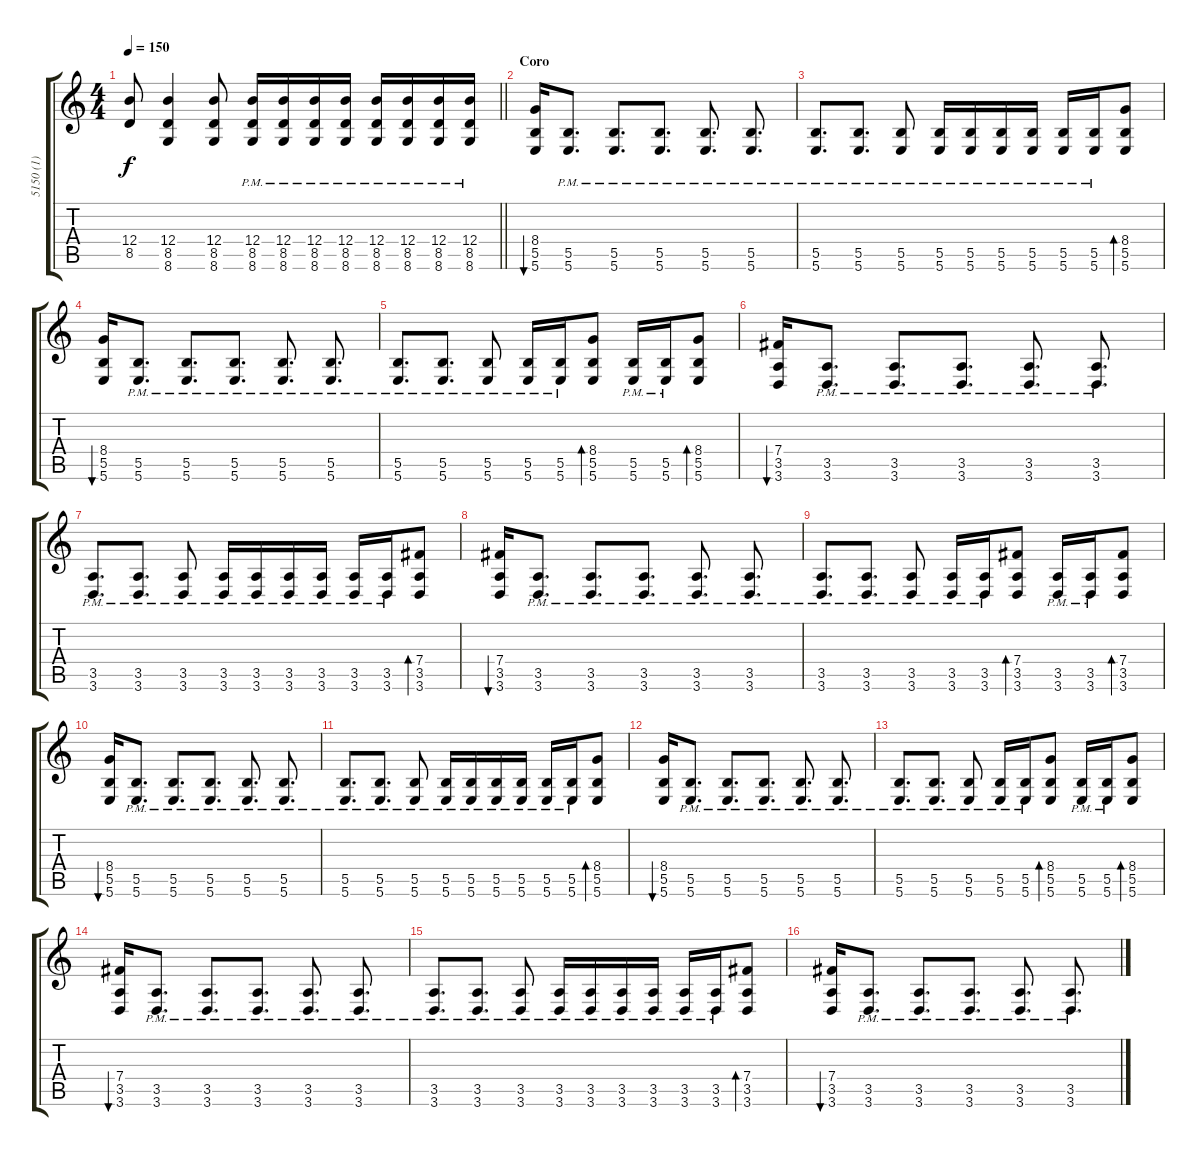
\track ("5150 (1)" "5150 (1)") {instrument electricguitarjazz}
\staff {score tabs}
\tuning (Db4 Ab3 E3 B2 Gb2 B1) {hide}
\ts (4 4)
\tempo 150
\clef g2
\barLineRight lightlight
\ks c
(12.4{t} 8.5{t}).8{dy f} (12.4 8.5 8.6).4 (12.4 8.5 8.6).8 (12.4 8.5 8.6{pm}).16 (12.4 8.5 8.6{pm}).16 (12.4 8.5 8.6{pm}).16 (12.4 8.5 8.6{pm}).16 (12.4 8.5 8.6{pm}).16 (12.4 8.5 8.6{pm}).16 (12.4 8.5 8.6{pm}).16 (12.4 8.5 8.6{pm}).16 |
\section ("" "Coro")
(8.4 5.5 5.6).16{bu 60 instrument overdrivenguitar} (5.5{pm} 5.6).8{d} (5.5{pm} 5.6).8{d} (5.5{pm} 5.6).8{d} (5.5{pm} 5.6).8{d} (5.5{pm} 5.6).8{d} |
(5.5{pm} 5.6).8{d} (5.5{pm} 5.6).8{d} (5.5{pm} 5.6).8 (5.5{pm} 5.6).16 (5.5{pm} 5.6).16 (5.5{pm} 5.6).16 (5.5{pm} 5.6).16 (5.5{pm} 5.6).16 (5.5{pm} 5.6).16 (8.4 5.5 5.6).8{bd 60} |
(8.4 5.5 5.6).16{bu 60} (5.5{pm} 5.6).8{d} (5.5{pm} 5.6).8{d} (5.5{pm} 5.6).8{d} (5.5{pm} 5.6).8{d} (5.5{pm} 5.6).8{d} |
(5.5{pm} 5.6).8{d} (5.5{pm} 5.6).8{d} (5.5{pm} 5.6).8 (5.5{pm} 5.6).16 (5.5{pm} 5.6).16 (8.4 5.5 5.6).8{bd 60} (5.5{pm} 5.6).16 (5.5{pm} 5.6).16 (8.4 5.5 5.6).8{bd 60} |
(7.4 3.5 3.6).16{bu 60} (3.5{pm} 3.6).8{d} (3.5{pm} 3.6).8{d} (3.5{pm} 3.6).8{d} (3.5{pm} 3.6).8{d} (3.5{pm} 3.6).8{d} |
(3.5{pm} 3.6).8{d} (3.5{pm} 3.6).8{d} (3.5{pm} 3.6).8 (3.5{pm} 3.6).16 (3.5{pm} 3.6).16 (3.5{pm} 3.6).16 (3.5{pm} 3.6).16 (3.5{pm} 3.6).16 (3.5{pm} 3.6).16 (7.4 3.5 3.6).8{bd 60} |
(7.4 3.5 3.6).16{bu 60} (3.5{pm} 3.6).8{d} (3.5{pm} 3.6).8{d} (3.5{pm} 3.6).8{d} (3.5{pm} 3.6).8{d} (3.5{pm} 3.6).8{d} |
(3.5{pm} 3.6).8{d} (3.5{pm} 3.6).8{d} (3.5{pm} 3.6).8 (3.5{pm} 3.6).16 (3.5{pm} 3.6).16 (7.4 3.5 3.6).8{bd 60} (3.5{pm} 3.6).16 (3.5{pm} 3.6).16 (7.4 3.5 3.6).8{bd 60} |
(8.4 5.5 5.6).16{bu 60} (5.5{pm} 5.6).8{d} (5.5{pm} 5.6).8{d} (5.5{pm} 5.6).8{d} (5.5{pm} 5.6).8{d} (5.5{pm} 5.6).8{d} |
(5.5{pm} 5.6).8{d} (5.5{pm} 5.6).8{d} (5.5{pm} 5.6).8 (5.5{pm} 5.6).16 (5.5{pm} 5.6).16 (5.5{pm} 5.6).16 (5.5{pm} 5.6).16 (5.5{pm} 5.6).16 (5.5{pm} 5.6).16 (8.4 5.5 5.6).8{bd 60} |
(8.4 5.5 5.6).16{bu 60} (5.5{pm} 5.6).8{d} (5.5{pm} 5.6).8{d} (5.5{pm} 5.6).8{d} (5.5{pm} 5.6).8{d} (5.5{pm} 5.6).8{d} |
(5.5{pm} 5.6).8{d} (5.5{pm} 5.6).8{d} (5.5{pm} 5.6).8 (5.5{pm} 5.6).16 (5.5{pm} 5.6).16 (8.4 5.5 5.6).8{bd 60} (5.5{pm} 5.6).16 (5.5{pm} 5.6).16 (8.4 5.5 5.6).8{bd 60} |
(7.4 3.5 3.6).16{bu 60} (3.5{pm} 3.6).8{d} (3.5{pm} 3.6).8{d} (3.5{pm} 3.6).8{d} (3.5{pm} 3.6).8{d} (3.5{pm} 3.6).8{d} |
(3.5{pm} 3.6).8{d} (3.5{pm} 3.6).8{d} (3.5{pm} 3.6).8 (3.5{pm} 3.6).16 (3.5{pm} 3.6).16 (3.5{pm} 3.6).16 (3.5{pm} 3.6).16 (3.5{pm} 3.6).16 (3.5{pm} 3.6).16 (7.4 3.5 3.6).8{bd 60} |
(7.4 3.5 3.6).16{bu 60} (3.5{pm} 3.6).8{d} (3.5{pm} 3.6).8{d} (3.5{pm} 3.6).8{d} (3.5{pm} 3.6).8{d} (3.5{pm} 3.6).8{d}
